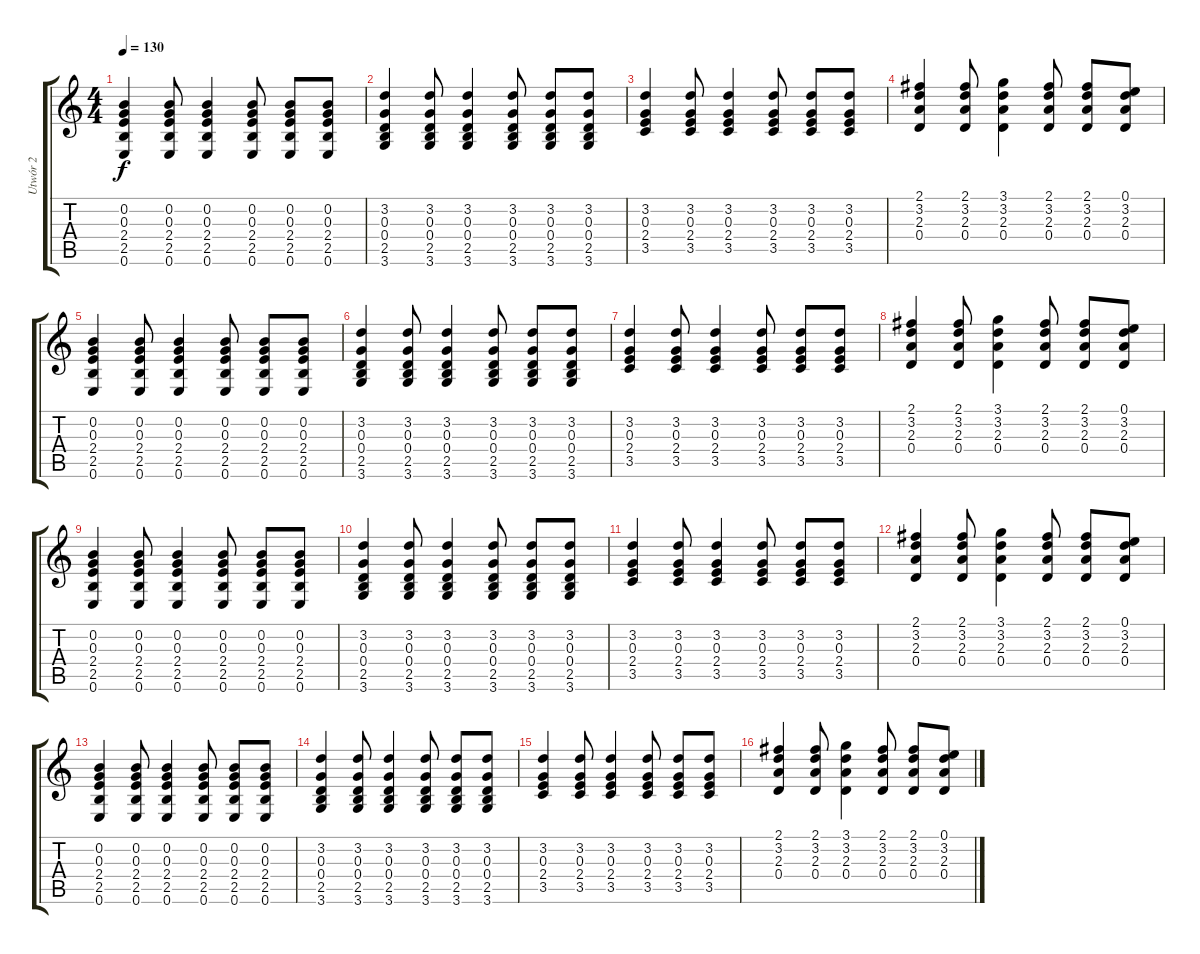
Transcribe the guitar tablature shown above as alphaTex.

\track ("Utwór 2" "Utwór 2") {instrument acousticguitarsteel}
\staff {score tabs}
\tuning (E4 B3 G3 D3 A2 E2) {hide}
\ts (4 4)
\tempo 130
\clef g2
\ks c
(0.2 0.3 2.4 2.5 0.6).4{dy f} (0.2 0.3 2.4 2.5 0.6).8 (0.2 0.3 2.4 2.5 0.6).4 (0.2 0.3 2.4 2.5 0.6).8 (0.2 0.3 2.4 2.5 0.6).8 (0.2 0.3 2.4 2.5 0.6).8 |
(3.2 0.3 0.4 2.5 3.6).4 (3.2 0.3 0.4 2.5 3.6).8 (3.2 0.3 0.4 2.5 3.6).4 (3.2 0.3 0.4 2.5 3.6).8 (3.2 0.3 0.4 2.5 3.6).8 (3.2 0.3 0.4 2.5 3.6).8 |
(3.2 0.3 2.4 3.5).4 (3.2 0.3 2.4 3.5).8 (3.2 0.3 2.4 3.5).4 (3.2 0.3 2.4 3.5).8 (3.2 0.3 2.4 3.5).8 (3.2 0.3 2.4 3.5).8 |
(2.1 3.2 2.3 0.4).4 (2.1 3.2 2.3 0.4).8 (3.1 3.2 2.3 0.4).4 (2.1 3.2 2.3 0.4).8 (2.1 3.2 2.3 0.4).8 (0.1 3.2 2.3 0.4).8 |
(0.2 0.3 2.4 2.5 0.6).4 (0.2 0.3 2.4 2.5 0.6).8 (0.2 0.3 2.4 2.5 0.6).4 (0.2 0.3 2.4 2.5 0.6).8 (0.2 0.3 2.4 2.5 0.6).8 (0.2 0.3 2.4 2.5 0.6).8 |
(3.2 0.3 0.4 2.5 3.6).4 (3.2 0.3 0.4 2.5 3.6).8 (3.2 0.3 0.4 2.5 3.6).4 (3.2 0.3 0.4 2.5 3.6).8 (3.2 0.3 0.4 2.5 3.6).8 (3.2 0.3 0.4 2.5 3.6).8 |
(3.2 0.3 2.4 3.5).4 (3.2 0.3 2.4 3.5).8 (3.2 0.3 2.4 3.5).4 (3.2 0.3 2.4 3.5).8 (3.2 0.3 2.4 3.5).8 (3.2 0.3 2.4 3.5).8 |
(2.1 3.2 2.3 0.4).4 (2.1 3.2 2.3 0.4).8 (3.1 3.2 2.3 0.4).4 (2.1 3.2 2.3 0.4).8 (2.1 3.2 2.3 0.4).8 (0.1 3.2 2.3 0.4).8 |
(0.2 0.3 2.4 2.5 0.6).4 (0.2 0.3 2.4 2.5 0.6).8 (0.2 0.3 2.4 2.5 0.6).4 (0.2 0.3 2.4 2.5 0.6).8 (0.2 0.3 2.4 2.5 0.6).8 (0.2 0.3 2.4 2.5 0.6).8 |
(3.2 0.3 0.4 2.5 3.6).4 (3.2 0.3 0.4 2.5 3.6).8 (3.2 0.3 0.4 2.5 3.6).4 (3.2 0.3 0.4 2.5 3.6).8 (3.2 0.3 0.4 2.5 3.6).8 (3.2 0.3 0.4 2.5 3.6).8 |
(3.2 0.3 2.4 3.5).4 (3.2 0.3 2.4 3.5).8 (3.2 0.3 2.4 3.5).4 (3.2 0.3 2.4 3.5).8 (3.2 0.3 2.4 3.5).8 (3.2 0.3 2.4 3.5).8 |
(2.1 3.2 2.3 0.4).4 (2.1 3.2 2.3 0.4).8 (3.1 3.2 2.3 0.4).4 (2.1 3.2 2.3 0.4).8 (2.1 3.2 2.3 0.4).8 (0.1 3.2 2.3 0.4).8 |
(0.2 0.3 2.4 2.5 0.6).4 (0.2 0.3 2.4 2.5 0.6).8 (0.2 0.3 2.4 2.5 0.6).4 (0.2 0.3 2.4 2.5 0.6).8 (0.2 0.3 2.4 2.5 0.6).8 (0.2 0.3 2.4 2.5 0.6).8 |
(3.2 0.3 0.4 2.5 3.6).4 (3.2 0.3 0.4 2.5 3.6).8 (3.2 0.3 0.4 2.5 3.6).4 (3.2 0.3 0.4 2.5 3.6).8 (3.2 0.3 0.4 2.5 3.6).8 (3.2 0.3 0.4 2.5 3.6).8 |
(3.2 0.3 2.4 3.5).4 (3.2 0.3 2.4 3.5).8 (3.2 0.3 2.4 3.5).4 (3.2 0.3 2.4 3.5).8 (3.2 0.3 2.4 3.5).8 (3.2 0.3 2.4 3.5).8 |
(2.1 3.2 2.3 0.4).4 (2.1 3.2 2.3 0.4).8 (3.1 3.2 2.3 0.4).4 (2.1 3.2 2.3 0.4).8 (2.1 3.2 2.3 0.4).8 (0.1 3.2 2.3 0.4).8
